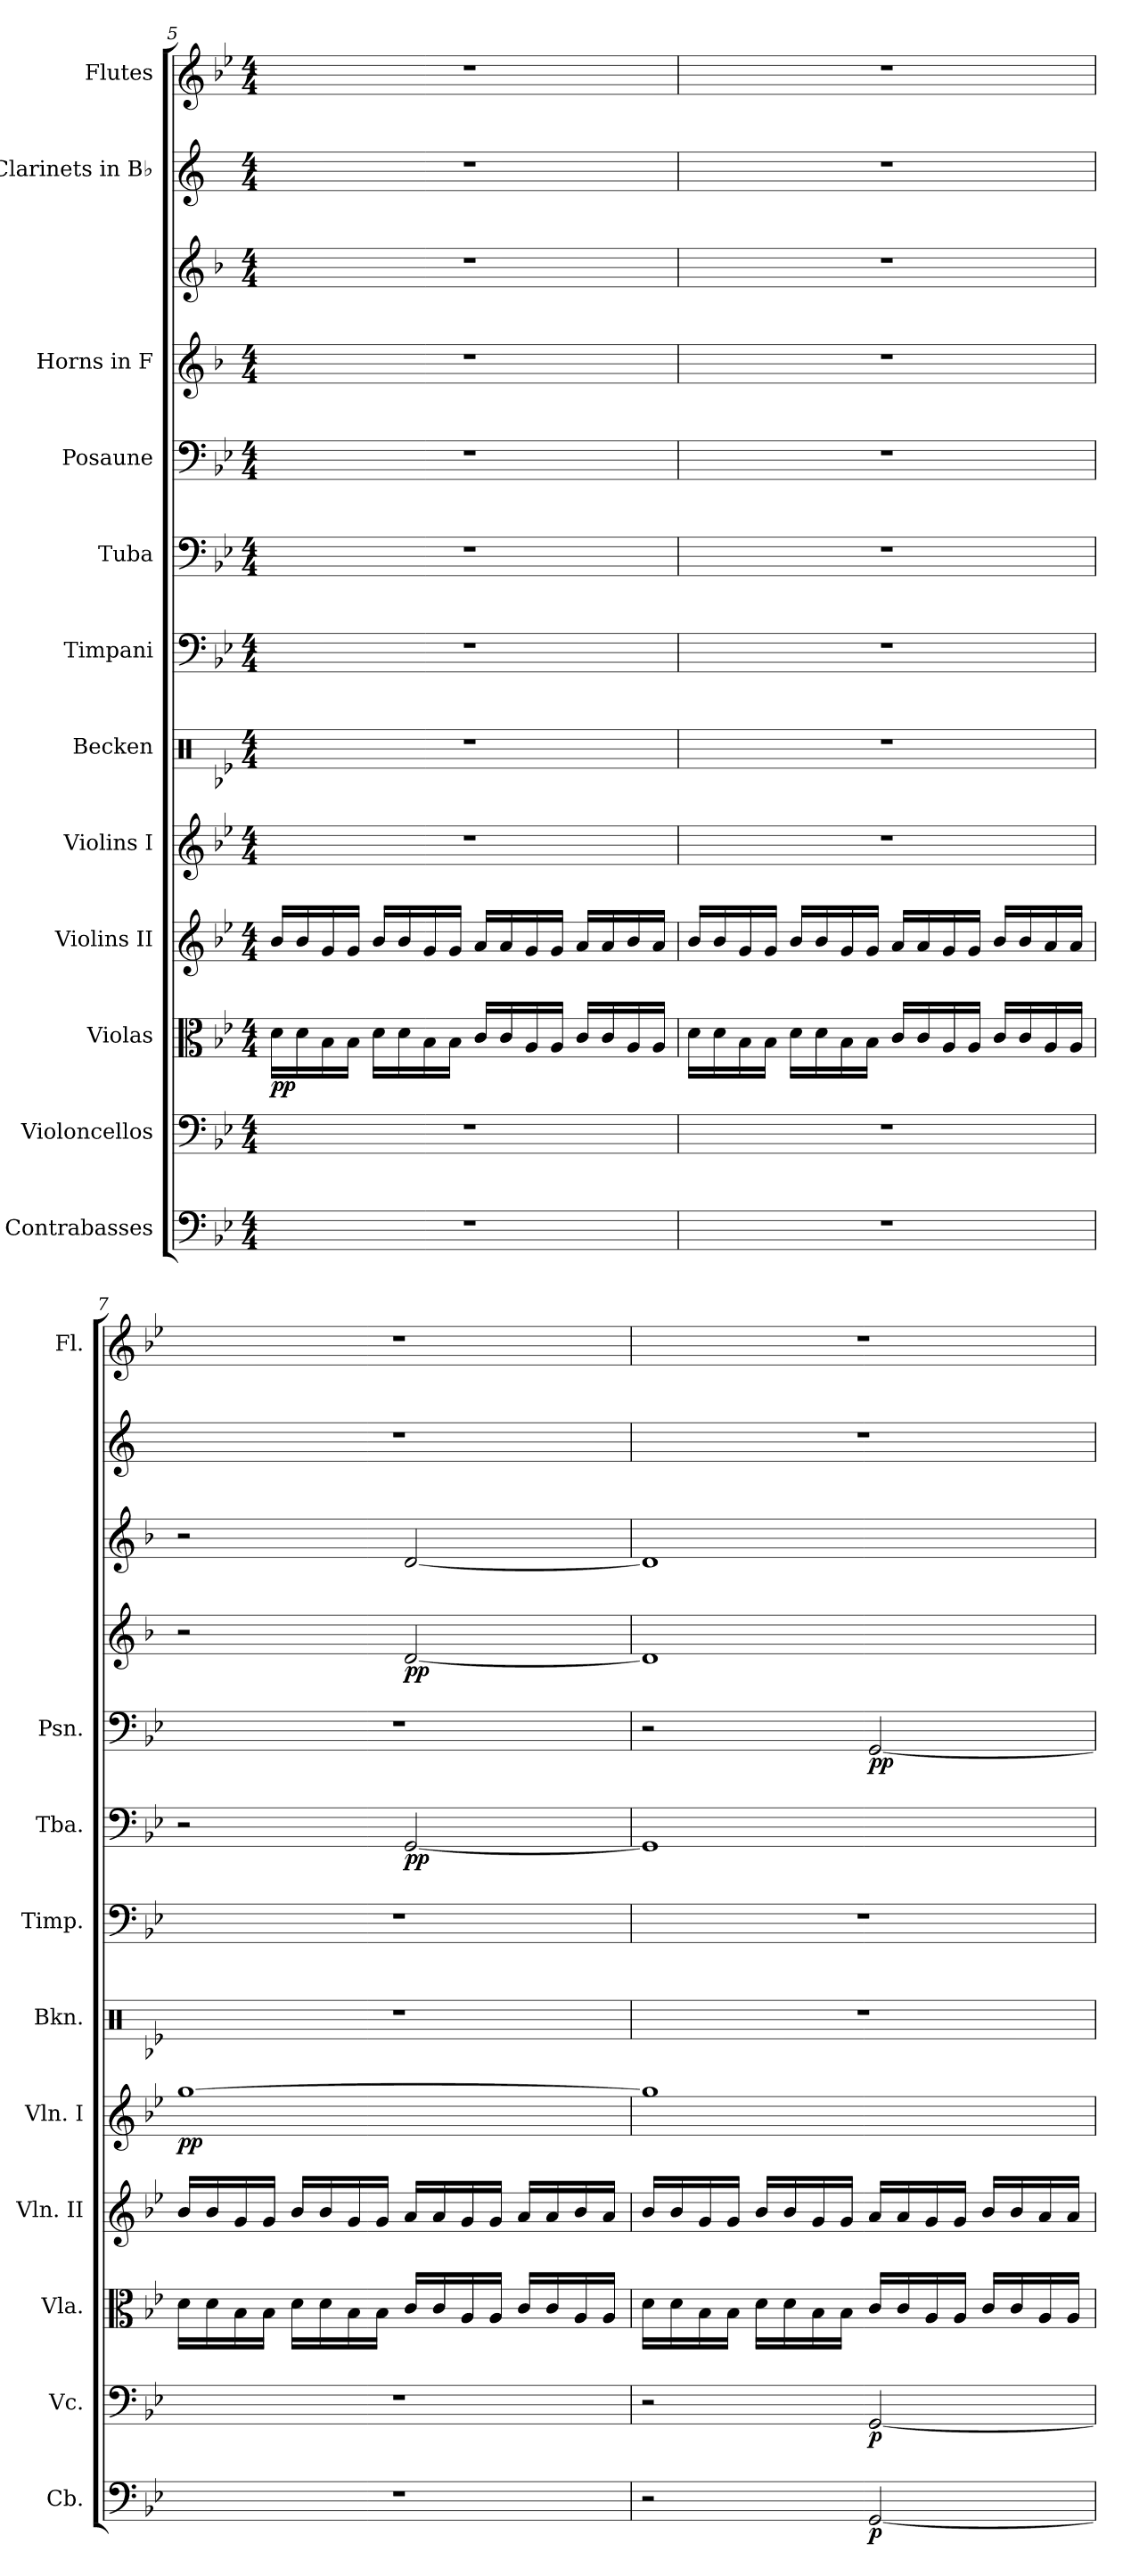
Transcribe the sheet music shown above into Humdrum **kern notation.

**kern	**dynam	**kern	**dynam	**kern	**dynam	**kern	**kern	**dynam	**kern	**kern	**kern	**dynam	**kern	**dynam	**kern	**kern	**dynam	**kern	**kern
*part12	*part12	*part11	*part11	*part10	*part10	*part9	*part8	*part8	*part7	*part6	*part5	*part5	*part4	*part4	*part3	*part3	*part3	*part2	*part1
*staff13	*staff13	*staff12	*staff12	*staff11	*staff11	*staff10	*staff9	*staff9	*staff8	*staff7	*staff6	*staff6	*staff5	*staff5	*staff4	*staff3	*staff3/4	*staff2	*staff1
*I"Contrabasses	*	*I"Violoncellos	*	*I"Violas	*	*I"Violins II	*I"Violins I	*	*I"Becken	*I"Timpani	*I"Tuba	*	*I"Posaune	*	*I"Horns in F	*	*	*I"Clarinets in B♭	*I"Flutes
*I'Cb.	*	*I'Vc.	*	*I'Vla.	*	*I'Vln. II	*I'Vln. I	*	*I'Bkn.	*I'Timp.	*I'Tba.	*	*I'Psn.	*	*	*	*	*	*I'Fl.
*clefF4	*	*clefF4	*	*clefC3	*	*clefG2	*clefG2	*	*clefX	*clefF4	*clefF4	*	*clefF4	*	*clefG2	*clefG2	*	*clefG2	*clefG2
*ITrd7c12	*	*	*	*	*	*	*	*	*	*	*	*	*	*	*ITrd4c7	*ITrd4c7	*	*ITrd1c2	*
*k[b-e-]	*	*k[b-e-]	*	*k[b-e-]	*	*k[b-e-]	*k[b-e-]	*	*k[b-e-]	*k[b-e-]	*k[b-e-]	*	*k[b-e-]	*	*k[b-e-]	*k[b-e-]	*	*k[b-e-]	*k[b-e-]
*M4/4	*	*M4/4	*	*M4/4	*	*M4/4	*M4/4	*	*M4/4	*M4/4	*M4/4	*	*M4/4	*	*M4/4	*M4/4	*	*M4/4	*M4/4
=5	=5	=5	=5	=5	=5	=5	=5	=5	=5	=5	=5	=5	=5	=5	=5	=5	=5	=5	=5
!	!	!	!	!	!LO:DY:b	!	!	!	!	!	!	!	!	!	!	!	!	!	!
1r	.	1r	.	16d\LL	pp	16b-/LL	1r	.	1r	1r	1r	.	1r	.	1r	1r	.	1r	1r
.	.	.	.	16d\	.	16b-/	.	.	.	.	.	.	.	.	.	.	.	.	.
.	.	.	.	16B-\	.	16g/	.	.	.	.	.	.	.	.	.	.	.	.	.
.	.	.	.	16B-\JJ	.	16g/JJ	.	.	.	.	.	.	.	.	.	.	.	.	.
.	.	.	.	16d\LL	.	16b-/LL	.	.	.	.	.	.	.	.	.	.	.	.	.
.	.	.	.	16d\	.	16b-/	.	.	.	.	.	.	.	.	.	.	.	.	.
.	.	.	.	16B-\	.	16g/	.	.	.	.	.	.	.	.	.	.	.	.	.
.	.	.	.	16B-\JJ	.	16g/JJ	.	.	.	.	.	.	.	.	.	.	.	.	.
.	.	.	.	16c/LL	.	16a/LL	.	.	.	.	.	.	.	.	.	.	.	.	.
.	.	.	.	16c/	.	16a/	.	.	.	.	.	.	.	.	.	.	.	.	.
.	.	.	.	16A/	.	16g/	.	.	.	.	.	.	.	.	.	.	.	.	.
.	.	.	.	16A/JJ	.	16g/JJ	.	.	.	.	.	.	.	.	.	.	.	.	.
.	.	.	.	16c/LL	.	16a/LL	.	.	.	.	.	.	.	.	.	.	.	.	.
.	.	.	.	16c/	.	16a/	.	.	.	.	.	.	.	.	.	.	.	.	.
.	.	.	.	16A/	.	16b-/	.	.	.	.	.	.	.	.	.	.	.	.	.
.	.	.	.	16A/JJ	.	16a/JJ	.	.	.	.	.	.	.	.	.	.	.	.	.
!!LO:PB:g=z
=6	=6	=6	=6	=6	=6	=6	=6	=6	=6	=6	=6	=6	=6	=6	=6	=6	=6	=6	=6
1r	.	1r	.	16d\LL	.	16b-/LL	1r	.	1r	1r	1r	.	1r	.	1r	1r	.	1r	1r
.	.	.	.	16d\	.	16b-/	.	.	.	.	.	.	.	.	.	.	.	.	.
.	.	.	.	16B-\	.	16g/	.	.	.	.	.	.	.	.	.	.	.	.	.
.	.	.	.	16B-\JJ	.	16g/JJ	.	.	.	.	.	.	.	.	.	.	.	.	.
.	.	.	.	16d\LL	.	16b-/LL	.	.	.	.	.	.	.	.	.	.	.	.	.
.	.	.	.	16d\	.	16b-/	.	.	.	.	.	.	.	.	.	.	.	.	.
.	.	.	.	16B-\	.	16g/	.	.	.	.	.	.	.	.	.	.	.	.	.
.	.	.	.	16B-\JJ	.	16g/JJ	.	.	.	.	.	.	.	.	.	.	.	.	.
.	.	.	.	16c/LL	.	16a/LL	.	.	.	.	.	.	.	.	.	.	.	.	.
.	.	.	.	16c/	.	16a/	.	.	.	.	.	.	.	.	.	.	.	.	.
.	.	.	.	16A/	.	16g/	.	.	.	.	.	.	.	.	.	.	.	.	.
.	.	.	.	16A/JJ	.	16g/JJ	.	.	.	.	.	.	.	.	.	.	.	.	.
.	.	.	.	16c/LL	.	16b-/LL	.	.	.	.	.	.	.	.	.	.	.	.	.
.	.	.	.	16c/	.	16b-/	.	.	.	.	.	.	.	.	.	.	.	.	.
.	.	.	.	16A/	.	16a/	.	.	.	.	.	.	.	.	.	.	.	.	.
.	.	.	.	16A/JJ	.	16a/JJ	.	.	.	.	.	.	.	.	.	.	.	.	.
=7	=7	=7	=7	=7	=7	=7	=7	=7	=7	=7	=7	=7	=7	=7	=7	=7	=7	=7	=7
!	!	!	!	!	!	!	!	!LO:DY:b	!	!	!	!	!	!	!	!	!	!	!
1r	.	1r	.	16d\LL	.	16b-/LL	[1gg	pp	1r	1r	2r	.	1r	.	2r	2r	.	1r	1r
.	.	.	.	16d\	.	16b-/	.	.	.	.	.	.	.	.	.	.	.	.	.
.	.	.	.	16B-\	.	16g/	.	.	.	.	.	.	.	.	.	.	.	.	.
.	.	.	.	16B-\JJ	.	16g/JJ	.	.	.	.	.	.	.	.	.	.	.	.	.
.	.	.	.	16d\LL	.	16b-/LL	.	.	.	.	.	.	.	.	.	.	.	.	.
.	.	.	.	16d\	.	16b-/	.	.	.	.	.	.	.	.	.	.	.	.	.
.	.	.	.	16B-\	.	16g/	.	.	.	.	.	.	.	.	.	.	.	.	.
.	.	.	.	16B-\JJ	.	16g/JJ	.	.	.	.	.	.	.	.	.	.	.	.	.
!	!	!	!	!	!	!	!	!	!	!	!	!LO:DY:b	!	!	!	!	!LO:DY:b=2	!	!
!	!	!	!	!	!	!	!	!	!	!	!	!	!	!	!	!	!LO:DY:n=1:b	!	!
.	.	.	.	16c/LL	.	16a/LL	.	.	.	.	[2GG/	pp	.	.	[2G/	[2G/	p p	.	.
.	.	.	.	16c/	.	16a/	.	.	.	.	.	.	.	.	.	.	.	.	.
.	.	.	.	16A/	.	16g/	.	.	.	.	.	.	.	.	.	.	.	.	.
.	.	.	.	16A/JJ	.	16g/JJ	.	.	.	.	.	.	.	.	.	.	.	.	.
.	.	.	.	16c/LL	.	16a/LL	.	.	.	.	.	.	.	.	.	.	.	.	.
.	.	.	.	16c/	.	16a/	.	.	.	.	.	.	.	.	.	.	.	.	.
.	.	.	.	16A/	.	16b-/	.	.	.	.	.	.	.	.	.	.	.	.	.
.	.	.	.	16A/JJ	.	16a/JJ	.	.	.	.	.	.	.	.	.	.	.	.	.
=8	=8	=8	=8	=8	=8	=8	=8	=8	=8	=8	=8	=8	=8	=8	=8	=8	=8	=8	=8
2r	.	2r	.	16d\LL	.	16b-/LL	1gg]	.	1r	1r	1GG]	.	2r	.	1G]	1G]	.	1r	1r
.	.	.	.	16d\	.	16b-/	.	.	.	.	.	.	.	.	.	.	.	.	.
.	.	.	.	16B-\	.	16g/	.	.	.	.	.	.	.	.	.	.	.	.	.
.	.	.	.	16B-\JJ	.	16g/JJ	.	.	.	.	.	.	.	.	.	.	.	.	.
.	.	.	.	16d\LL	.	16b-/LL	.	.	.	.	.	.	.	.	.	.	.	.	.
.	.	.	.	16d\	.	16b-/	.	.	.	.	.	.	.	.	.	.	.	.	.
.	.	.	.	16B-\	.	16g/	.	.	.	.	.	.	.	.	.	.	.	.	.
.	.	.	.	16B-\JJ	.	16g/JJ	.	.	.	.	.	.	.	.	.	.	.	.	.
!	!LO:DY:b	!	!LO:DY:b	!	!	!	!	!	!	!	!	!	!	!LO:DY:b	!	!	!	!	!
[2GGG/	p	[2GG/	p	16c/LL	.	16a/LL	.	.	.	.	.	.	[2GG/	pp	.	.	.	.	.
.	.	.	.	16c/	.	16a/	.	.	.	.	.	.	.	.	.	.	.	.	.
.	.	.	.	16A/	.	16g/	.	.	.	.	.	.	.	.	.	.	.	.	.
.	.	.	.	16A/JJ	.	16g/JJ	.	.	.	.	.	.	.	.	.	.	.	.	.
.	.	.	.	16c/LL	.	16b-/LL	.	.	.	.	.	.	.	.	.	.	.	.	.
.	.	.	.	16c/	.	16b-/	.	.	.	.	.	.	.	.	.	.	.	.	.
.	.	.	.	16A/	.	16a/	.	.	.	.	.	.	.	.	.	.	.	.	.
.	.	.	.	16A/JJ	.	16a/JJ	.	.	.	.	.	.	.	.	.	.	.	.	.
=	=	=	=	=	=	=	=	=	=	=	=	=	=	=	=	=	=	=	=
*-	*-	*-	*-	*-	*-	*-	*-	*-	*-	*-	*-	*-	*-	*-	*-	*-	*-	*-	*-
